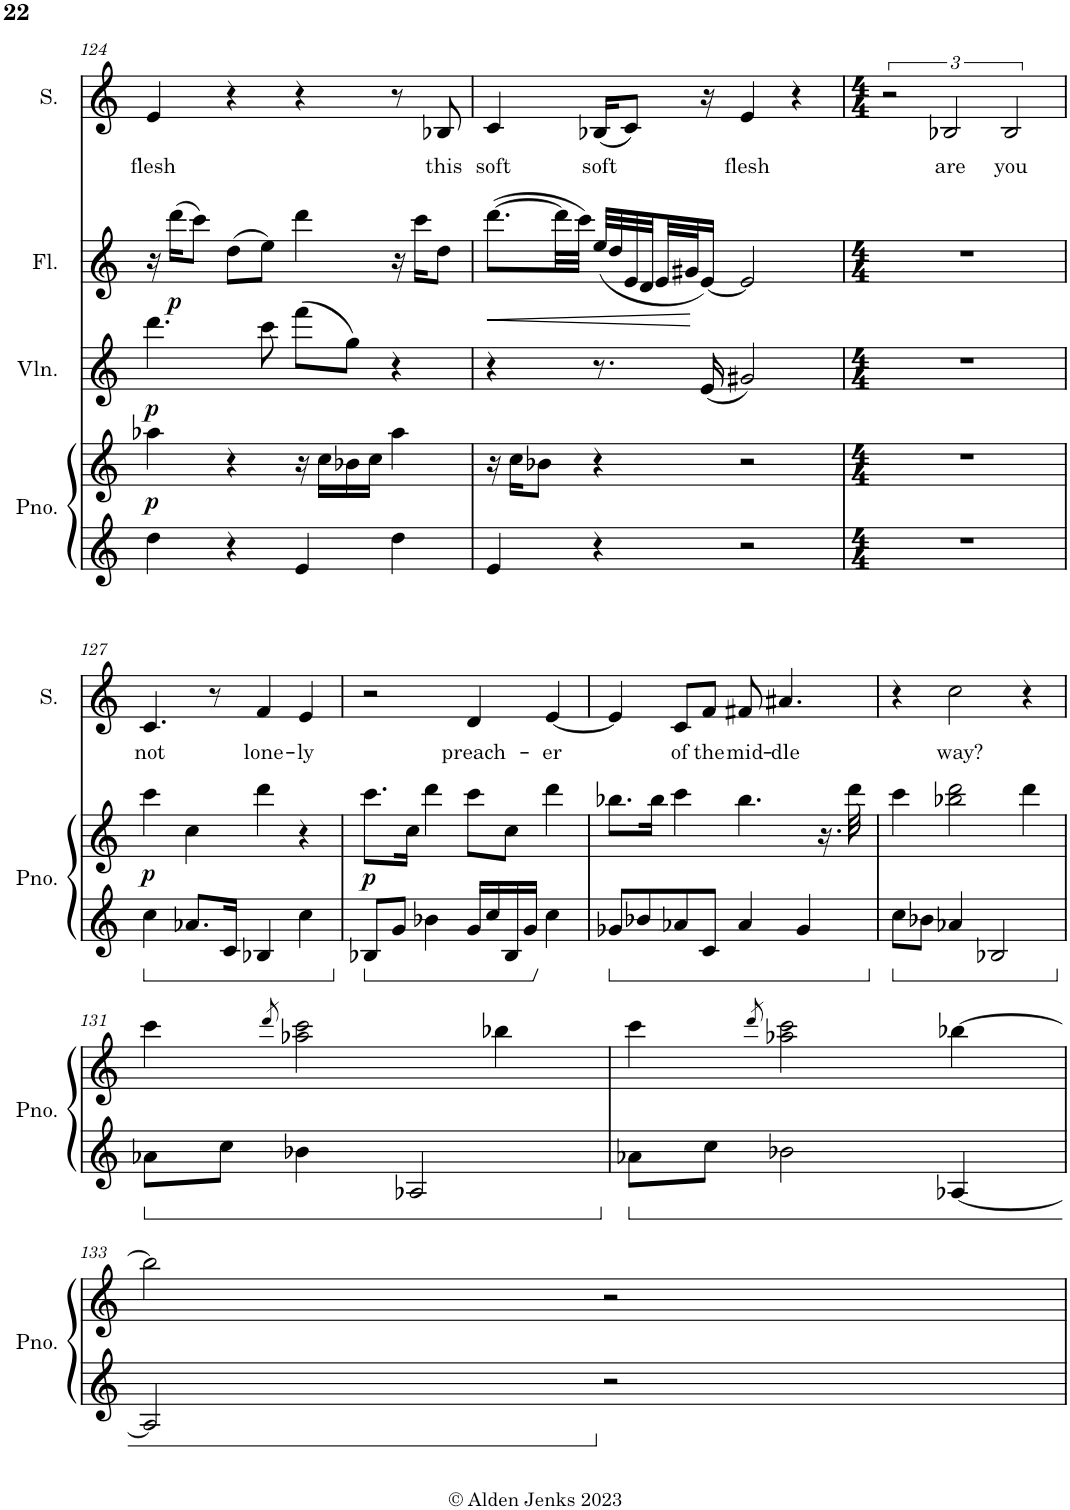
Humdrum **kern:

**kern	**kern	**dynam	**kern	**dynam	**kern	**dynam	**kern	**text
*part4	*part4	*part4	*part3	*part3	*part2	*part2	*part1	*part1
*staff5	*staff4	*staff4/5	*staff3	*staff3	*staff2	*staff2	*staff1	*staff1
*I"Piano	*	*	*I"Violin	*	*I"Flute	*	*I"Soprano	*
*I'Pno.	*	*	*I'Vln.	*	*I'Fl.	*	*I'S.	*
!!LO:PB:g=z
*clefG2	*clefG2	*	*clefG2	*	*clefG2	*	*clefG2	*
*k[]	*k[]	*	*k[]	*	*k[]	*	*k[]	*
*M4/4	*M4/4	*	*M4/4	*	*M4/4	*	*M4/4	*
=124	=124	=124	=124	=124	=124	=124	=124	=124
!	!	!LO:DY:b	!	!LO:DY:b	!	!	!	!LO:LY:b
4dd\	4aa-X\	p	4.ddd\	p	16r	.	4e/	flesh
!	!	!	!	!	!	!LO:DY:b	!	!
.	.	.	.	.	(16ddd\KL	p	.	.
.	.	.	.	.	8ccc\J)	.	.	.
4r	4r	.	.	.	(8dd\L	.	4r	.
.	.	.	8ccc\	.	8ee\J)	.	.	.
4e/	16r	.	(8fff\L	.	4ddd\	.	4r	.
.	16cc\LL	.	.	.	.	.	.	.
.	16b-X\	.	8gg\J)	.	.	.	.	.
.	16cc\JJ	.	.	.	.	.	.	.
4dd\	4aa-\	.	4r	.	16r	.	8r	.
.	.	.	.	.	16ccc\KL	.	.	.
!	!	!	!	!	!	!	!	!LO:LY:b
.	.	.	.	.	8dd\J	.	8B-X/	this
=125	=125	=125	=125	=125	=125	=125	=125	=125
!	!	!	!	!	!	!LO:HP:b	!	!LO:LY:b
4e/	16r	.	4r	.	([8.ddd\L	<	4c/	soft
.	16cc\KL	.	.	.	.	.	.	.
.	8b-X\J	.	.	.	.	.	.	.
.	.	.	.	.	32ddd\LL]	.	.	.
.	.	.	.	.	32ccc\JJJ)	.	.	.
!	!	!	!	!	!	!	!	!LO:LY:b
4r	4r	.	8.r	.	(32ee/LLL	.	(16B-X/KL	soft
.	.	.	.	.	32dd/	.	.	.
.	.	.	.	.	32e/	.	8c/J)	.
.	.	.	.	.	32d/	.	.	.
.	.	.	.	.	32e/	.	.	.
.	.	.	.	.	32g#X/J	.	.	.
.	.	.	(16e/	.	[16e/JJ)	[	16r	.
!	!	!	!	!	!	!	!	!LO:LY:b
2r	2r	.	2g#X/)	.	2e/]	.	4e/	flesh
.	.	.	.	.	.	.	4r	.
=126	=126	=126	=126	=126	=126	=126	=126	=126
*M4/4	*M4/4	*	*M4/4	*	*M4/4	*	*M4/4	*
1r	1r	.	1r	.	1r	.	3r	.
!	!	!	!	!	!	!	!	!LO:LY:b
.	.	.	.	.	.	.	3B-X/	are
!	!	!	!	!	!	!	!	!LO:LY:b
.	.	.	.	.	.	.	3B-/	you
!!LO:LB:g=z
=127	=127	=127	=127	=127	=127	=127	=127	=127
!	!	!LO:DY:b	!	!	!	!	!	!LO:LY:b
4cc\	4ccc\	p	1r	.	1r	.	4.c/	not
8.a-X/L	4cc\	.	.	.	.	.	.	.
.	.	.	.	.	.	.	8r	.
16c/Jk	.	.	.	.	.	.	.	.
!	!	!	!	!	!	!	!	!LO:LY:b
4B-X/	4ddd\	.	.	.	.	.	4f/	lone-
!	!	!	!	!	!	!	!	!LO:LY:b
4cc\	4r	.	.	.	.	.	4e/	-ly
=128	=128	=128	=128	=128	=128	=128	=128	=128
!	!	!LO:DY:b	!	!	!	!	!	!
8B-X/L	8.ccc\L	p	1r	.	1r	.	2r	.
8g/J	.	.	.	.	.	.	.	.
.	16cc\Jk	.	.	.	.	.	.	.
4b-X\	4ddd\	.	.	.	.	.	.	.
!	!	!	!	!	!	!	!	!LO:LY:b
16g/LL	8ccc\L	.	.	.	.	.	4d/	preach-
16cc/	.	.	.	.	.	.	.	.
16B-/	8cc\J	.	.	.	.	.	.	.
16g/JJ	.	.	.	.	.	.	.	.
!	!	!	!	!	!	!	!	!LO:LY:b
4cc\	4ddd\	.	.	.	.	.	[4e/	-er
=129	=129	=129	=129	=129	=129	=129	=129	=129
8g-X/L	8.bb-X\L	.	1r	.	1r	.	4e/]	.
8b-X/	.	.	.	.	.	.	.	.
.	16bb-\Jk	.	.	.	.	.	.	.
!	!	!	!	!	!	!	!	!LO:LY:b
8a-X/	4ccc\	.	.	.	.	.	8c/L	of
!	!	!	!	!	!	!	!	!LO:LY:b
8c/J	.	.	.	.	.	.	8f/J	the
!	!	!	!	!	!	!	!	!LO:LY:b
4a-/	4.bb-\	.	.	.	.	.	8f#X/	mid-
!	!	!	!	!	!	!	!	!LO:LY:b
.	.	.	.	.	.	.	4.a#X/	-dle
4g-/	.	.	.	.	.	.	.	.
.	16.r	.	.	.	.	.	.	.
.	32ddd\	.	.	.	.	.	.	.
=130	=130	=130	=130	=130	=130	=130	=130	=130
8cc\L	4ccc\	.	1r	.	1r	.	4r	.
8b-X\J	.	.	.	.	.	.	.	.
!	!	!	!	!	!	!	!	!LO:LY:b
4a-X/	2bb-X\ 2ddd\	.	.	.	.	.	2cc\	way?
2B-X/	.	.	.	.	.	.	.	.
.	4ddd\	.	.	.	.	.	4r	.
!!LO:LB:g=z
=131	=131	=131	=131	=131	=131	=131	=131	=131
8a-X\L	4ccc\	.	1r	.	1r	.	1r	.
8cc\J	.	.	.	.	.	.	.	.
.	8qddd/	.	.	.	.	.	.	.
4b-X\	2aa-X\ 2ccc\	.	.	.	.	.	.	.
2A-X/	.	.	.	.	.	.	.	.
.	4bb-X\	.	.	.	.	.	.	.
=132	=132	=132	=132	=132	=132	=132	=132	=132
8a-X\L	4ccc\	.	1r	.	1r	.	1r	.
8cc\J	.	.	.	.	.	.	.	.
.	8qddd/	.	.	.	.	.	.	.
2b-X\	2aa-X\ 2ccc\	.	.	.	.	.	.	.
[4A-X/	[4bb-X\	.	.	.	.	.	.	.
!!LO:LB:g=z
=133	=133	=133	=133	=133	=133	=133	=133	=133
2A-/]	2bb-\]	.	1r	.	1r	.	1r	.
2r	2r	.	.	.	.	.	.	.
=	=	=	=	=	=	=	=	=
*-	*-	*-	*-	*-	*-	*-	*-	*-
